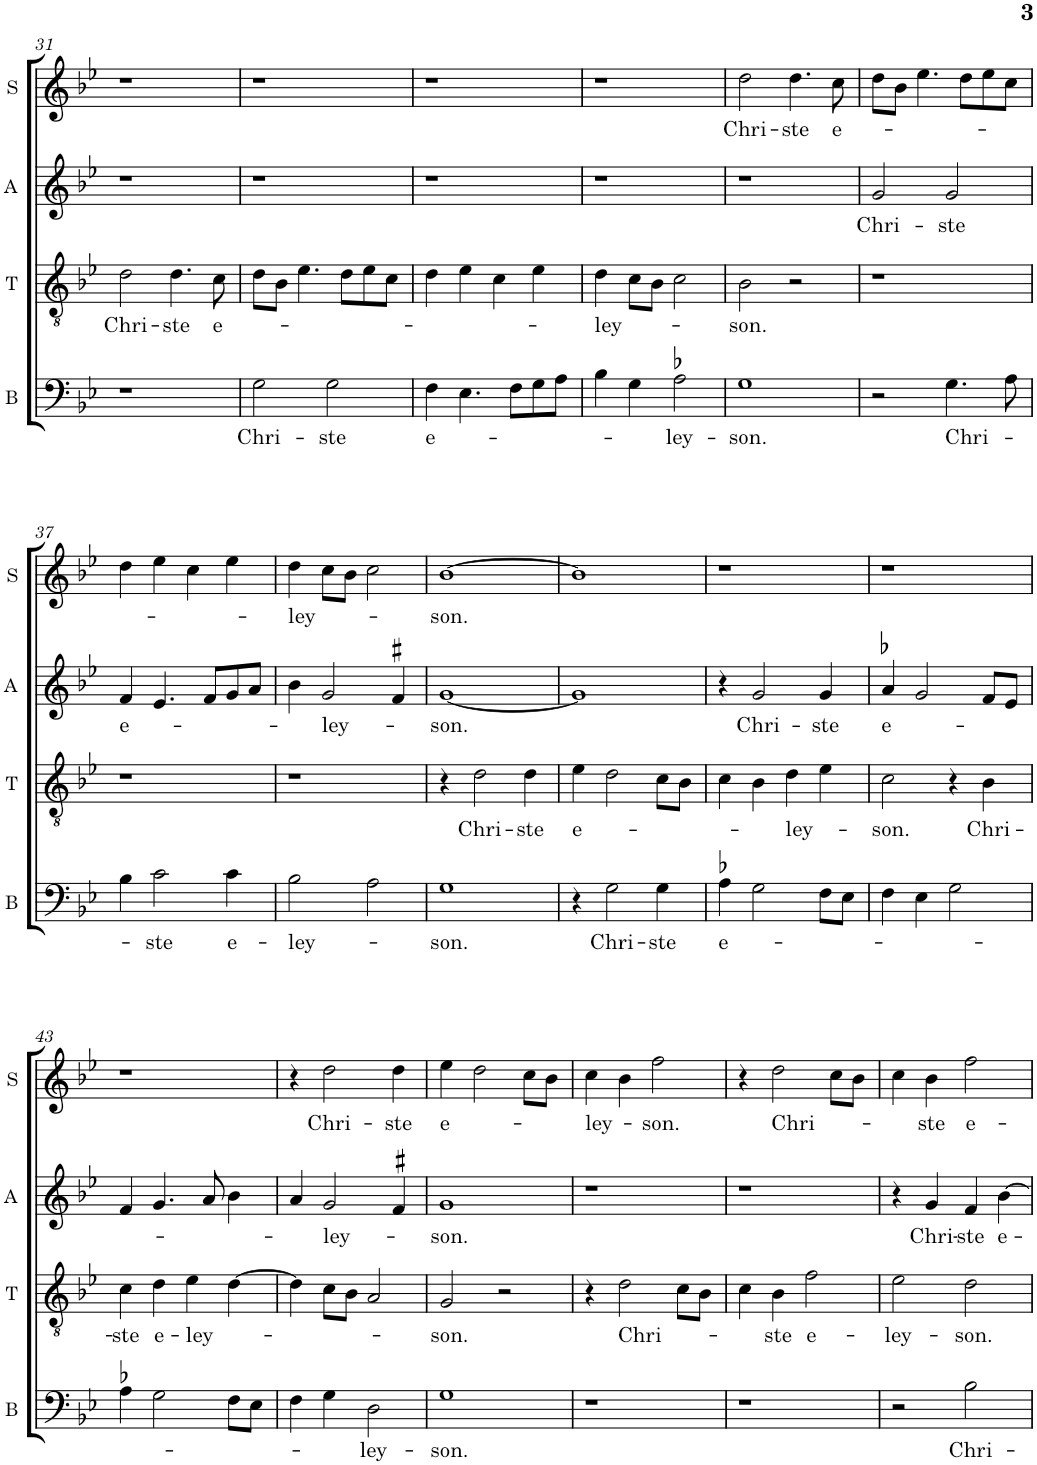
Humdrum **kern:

**kern	**text	**kern	**text	**kern	**text	**kern	**text
*part4	*part4	*part3	*part3	*part2	*part2	*part1	*part1
*staff4	*staff4	*staff3	*staff3	*staff2	*staff2	*staff1	*staff1
*I"B	*	*I"T	*	*I"A	*	*I"S	*
*I'B	*	*I'T	*	*I'A	*	*I'S	*
!!LO:PB:g=z
*clefF4	*	*clefGv2	*	*clefG2	*	*clefG2	*
*	*	*	*	*	*	*Trd4c7	*
*k[b-e-]	*	*k[b-e-]	*	*k[b-e-]	*	*k[b-e-]	*
*B-:	*	*B-:	*	*B-:	*	*B-:	*
*M2/2	*	*M2/2	*	*M2/2	*	*M2/2	*
*met(c|)	*	*met(c|)	*	*met(c|)	*	*met(c|)	*
=31	=31	=31	=31	=31	=31	=31	=31
!	!	!	!LO:LY:b	!	!	!	!
1r	.	2d\	Chri-	1r	.	1r	.
!	!	!	!LO:LY:b	!	!	!	!
.	.	4.d\	-ste	.	.	.	.
!	!	!	!LO:LY:b	!	!	!	!
.	.	8c\	e-	.	.	.	.
=32	=32	=32	=32	=32	=32	=32	=32
!	!LO:LY:b	!	!	!	!	!	!
2G\	Chri-	8d\L	.	1r	.	1r	.
.	.	8B-\J	.	.	.	.	.
.	.	4.e-\	.	.	.	.	.
!	!LO:LY:b	!	!	!	!	!	!
2G\	-ste	.	.	.	.	.	.
.	.	8d\L	.	.	.	.	.
.	.	8e-\	.	.	.	.	.
.	.	8c\J	.	.	.	.	.
=33	=33	=33	=33	=33	=33	=33	=33
!	!LO:LY:b	!	!	!	!	!	!
4F\	e-	4d\	.	1r	.	1r	.
4.E-\	.	4e-\	.	.	.	.	.
.	.	4c\	.	.	.	.	.
8F\L	.	.	.	.	.	.	.
8G\	.	4e-\	.	.	.	.	.
8A\J	.	.	.	.	.	.	.
=34	=34	=34	=34	=34	=34	=34	=34
!	!	!	!LO:LY:b	!	!	!	!
4B-\	.	4d\	-ley-	1r	.	1r	.
4G\	.	8c\L	.	.	.	.	.
.	.	8B-\J	.	.	.	.	.
!	!LO:LY:b	!	!	!	!	!	!
2A-X\	-ley-	2c\	.	.	.	.	.
=35	=35	=35	=35	=35	=35	=35	=35
!	!LO:LY:b	!	!LO:LY:b	!	!	!	!LO:LY:b
1G	-son.	2B-\	-son.	1r	.	2dd\	Chri-
!	!	!	!	!	!	!	!LO:LY:b
.	.	2r	.	.	.	4.dd\	-ste
!	!	!	!	!	!	!	!LO:LY:b
.	.	.	.	.	.	8cc\	e-
=36	=36	=36	=36	=36	=36	=36	=36
!	!	!	!	!	!LO:LY:b	!	!
2r	.	1r	.	2g/	Chri-	8dd\L	.
.	.	.	.	.	.	8b-\J	.
.	.	.	.	.	.	4.ee-\	.
!	!LO:LY:b	!	!	!	!LO:LY:b	!	!
4.G\	Chri-	.	.	2g/	-ste	.	.
.	.	.	.	.	.	8dd\L	.
.	.	.	.	.	.	8ee-\	.
8A\	.	.	.	.	.	8cc\J	.
!!LO:LB:g=z
=37	=37	=37	=37	=37	=37	=37	=37
!	!	!	!	!	!LO:LY:b	!	!
4B-\	.	1r	.	4f/	e-	4dd\	.
!	!LO:LY:b	!	!	!	!	!	!
2c\	-ste	.	.	4.e-/	.	4ee-\	.
.	.	.	.	.	.	4cc\	.
.	.	.	.	8f/L	.	.	.
!	!LO:LY:b	!	!	!	!	!	!
4c\	e-	.	.	8g/	.	4ee-\	.
.	.	.	.	8a/J	.	.	.
=38	=38	=38	=38	=38	=38	=38	=38
!	!LO:LY:b	!	!	!	!	!	!LO:LY:b
2B-\	-ley-	1r	.	4b-\	.	4dd\	-ley-
!	!	!	!	!	!LO:LY:b	!	!
.	.	.	.	2g/	-ley-	8cc\L	.
.	.	.	.	.	.	8b-\J	.
2A\	.	.	.	.	.	2cc\	.
.	.	.	.	4f#X/	.	.	.
=39	=39	=39	=39	=39	=39	=39	=39
!	!LO:LY:b	!	!	!	!LO:LY:b	!	!LO:LY:b
1G	-son.	4r	.	[1g	-son.	[1b-	-son.
!	!	!	!LO:LY:b	!	!	!	!
.	.	2d\	Chri-	.	.	.	.
!	!	!	!LO:LY:b	!	!	!	!
.	.	4d\	-ste	.	.	.	.
=40	=40	=40	=40	=40	=40	=40	=40
!	!	!	!LO:LY:b	!	!	!	!
4r	.	4e-\	e-	1g]	.	1b-]	.
!	!LO:LY:b	!	!	!	!	!	!
2G\	Chri-	2d\	.	.	.	.	.
!	!LO:LY:b	!	!	!	!	!	!
4G\	-ste	8c\L	.	.	.	.	.
.	.	8B-\J	.	.	.	.	.
=41	=41	=41	=41	=41	=41	=41	=41
!	!LO:LY:b	!	!	!	!	!	!
4A-X\	e-	4c\	.	4r	.	1r	.
!	!	!	!	!	!LO:LY:b	!	!
2G\	.	4B-\	.	2g/	Chri-	.	.
!	!	!	!LO:LY:b	!	!	!	!
.	.	4d\	-ley-	.	.	.	.
!	!	!	!	!	!LO:LY:b	!	!
8F\L	.	4e-\	.	4g/	-ste	.	.
8E-\J	.	.	.	.	.	.	.
=42	=42	=42	=42	=42	=42	=42	=42
!	!	!	!LO:LY:b	!	!LO:LY:b	!	!
4F\	.	2c\	-son.	4a-X/	e-	1r	.
4E-\	.	.	.	2g/	.	.	.
2G\	.	4r	.	.	.	.	.
!	!	!	!LO:LY:b	!	!	!	!
.	.	4B-\	Chri-	8f/L	.	.	.
.	.	.	.	8e-/J	.	.	.
!!LO:LB:g=z
=43	=43	=43	=43	=43	=43	=43	=43
!	!	!	!LO:LY:b	!	!	!	!
4A-X\	.	4c\	-ste	4f/	.	1r	.
!	!	!	!LO:LY:b	!	!	!	!
2G\	.	4d\	e-	4.g/	.	.	.
!	!	!	!LO:LY:b	!	!	!	!
.	.	4e-\	-ley-	.	.	.	.
.	.	.	.	8a/	.	.	.
8F\L	.	[4d\	.	4b-\	.	.	.
8E-\J	.	.	.	.	.	.	.
=44	=44	=44	=44	=44	=44	=44	=44
4F\	.	4d\]	.	4a/	.	4r	.
!	!	!	!	!	!LO:LY:b	!	!LO:LY:b
4G\	.	8c\L	.	2g/	-ley-	2dd\	Chri-
.	.	8B-\J	.	.	.	.	.
!	!LO:LY:b	!	!	!	!	!	!
2D\	-ley-	2A/	.	.	.	.	.
!	!	!	!	!	!	!	!LO:LY:b
.	.	.	.	4f#X/	.	4dd\	-ste
=45	=45	=45	=45	=45	=45	=45	=45
!	!LO:LY:b	!	!LO:LY:b	!	!LO:LY:b	!	!LO:LY:b
1G	-son.	2G/	-son.	1g	-son.	4ee-\	e-
.	.	.	.	.	.	2dd\	.
.	.	2r	.	.	.	.	.
.	.	.	.	.	.	8cc\L	.
.	.	.	.	.	.	8b-\J	.
=46	=46	=46	=46	=46	=46	=46	=46
!	!	!	!	!	!	!	!LO:LY:b
1r	.	4r	.	1r	.	4cc\	-ley-
!	!	!	!LO:LY:b	!	!	!	!
.	.	2d\	Chri-	.	.	4b-\	.
!	!	!	!	!	!	!	!LO:LY:b
.	.	.	.	.	.	2ff\	-son.
.	.	8c\L	.	.	.	.	.
.	.	8B-\J	.	.	.	.	.
=47	=47	=47	=47	=47	=47	=47	=47
1r	.	4c\	.	1r	.	4r	.
!	!	!	!LO:LY:b	!	!	!	!LO:LY:b
.	.	4B-\	-ste	.	.	2dd\	Chri-
!	!	!	!LO:LY:b	!	!	!	!
.	.	2f\	e-	.	.	.	.
.	.	.	.	.	.	8cc\L	.
.	.	.	.	.	.	8b-\J	.
=48	=48	=48	=48	=48	=48	=48	=48
!	!	!	!LO:LY:b	!	!	!	!
2r	.	2e-\	-ley-	4r	.	4cc\	.
!	!	!	!	!	!LO:LY:b	!	!LO:LY:b
.	.	.	.	4g/	Chri-	4b-\	-ste
!	!LO:LY:b	!	!LO:LY:b	!	!LO:LY:b	!	!LO:LY:b
2B-\	Chri-	2d\	-son.	4f/	-ste	2ff\	e-
!	!	!	!	!	!LO:LY:b	!	!
.	.	.	.	[4b-\	e-	.	.
=	=	=	=	=	=	=	=
*-	*-	*-	*-	*-	*-	*-	*-
